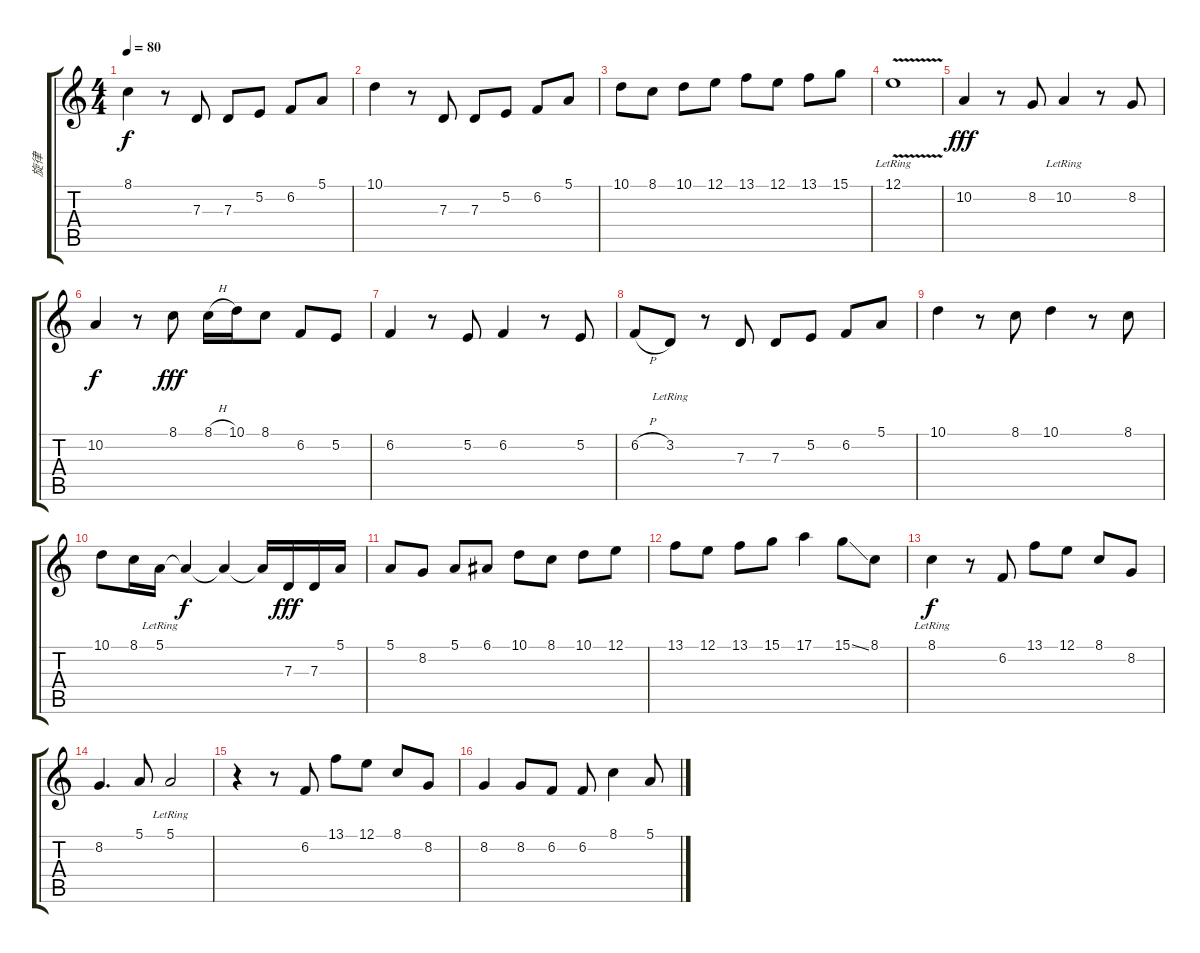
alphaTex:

\track ("旋律" "旋律") {instrument electricgrandpiano}
\staff {score tabs}
\tuning (E4 B3 G3 D3 A2 E2) {hide}
\ts (4 4)
\tempo 80
\clef g2
\ks c
8.1.4{dy f} r.8 7.3.8 7.3.8 5.2.8 6.2.8 5.1.8 |
10.1.4 r.8 7.3.8 7.3.8 5.2.8 6.2.8 5.1.8 |
10.1.8 8.1.8 10.1.8 12.1.8 13.1.8 12.1.8 13.1.8 15.1.8 |
12.1{v lr}.1 |
10.2.4{dy fff} r.8 8.2.8 10.2{lr}.4 r.8 8.2.8 |
10.2.4{dy f} r.8 8.1.8{dy fff} 8.1{h}.16 10.1.16 8.1.8 6.2.8 5.2.8 |
6.2.4 r.8 5.2.8 6.2.4 r.8 5.2.8 |
6.2{h}.8 3.2{lr}.8 r.8 7.3.8 7.3.8 5.2.8 6.2.8 5.1.8 |
10.1.4 r.8 8.1.8 10.1.4 r.8 8.1.8 |
10.1.8 8.1.16 5.1{lr}.16 5.1{t}.4{dy f} 5.1{t}.4 5.1{t}.16 7.3.16{dy fff} 7.3.16 5.1.16 |
5.1.8 8.2.8 5.1.8 6.1.8 10.1.8 8.1.8 10.1.8 12.1.8 |
13.1.8 12.1.8 13.1.8 15.1.8 17.1.4 15.1{ss}.8 8.1.8 |
8.1{lr}.4{dy f} r.8 6.2.8 13.1.8 12.1.8 8.1.8 8.2.8 |
8.2.4{d} 5.1.8 5.1{lr}.2 |
r.4 r.8 6.2.8 13.1.8 12.1.8 8.1.8 8.2.8 |
8.2.4 8.2.8 6.2.8 6.2.8 8.1.4 5.1.8
